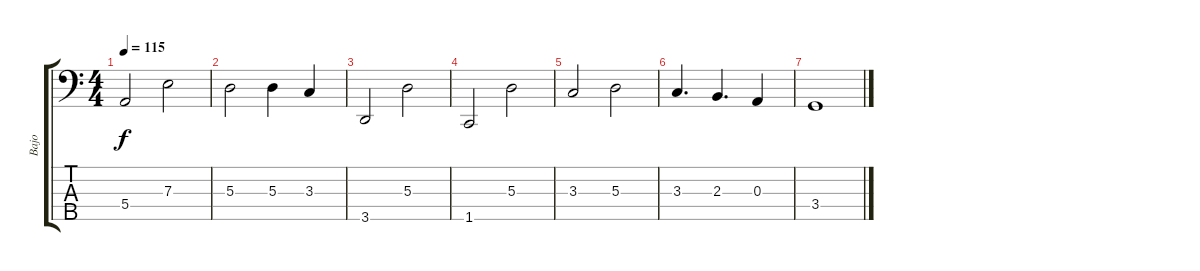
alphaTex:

\track ("Bajo" "Bajo") {instrument electricbassfinger}
\staff {score tabs}
\tuning (G2 D2 A1 E1 B0) {hide}
\ts (4 4)
\tempo 115
\clef f4
\ks c
5.4.2{dy f} 7.3.2 |
5.3.2 5.3.4 3.3.4 |
3.5.2 5.3.2 |
1.5.2 5.3.2 |
3.3.2 5.3.2 |
3.3.4{d} 2.3.4{d} 0.3.4 |
3.4.1
